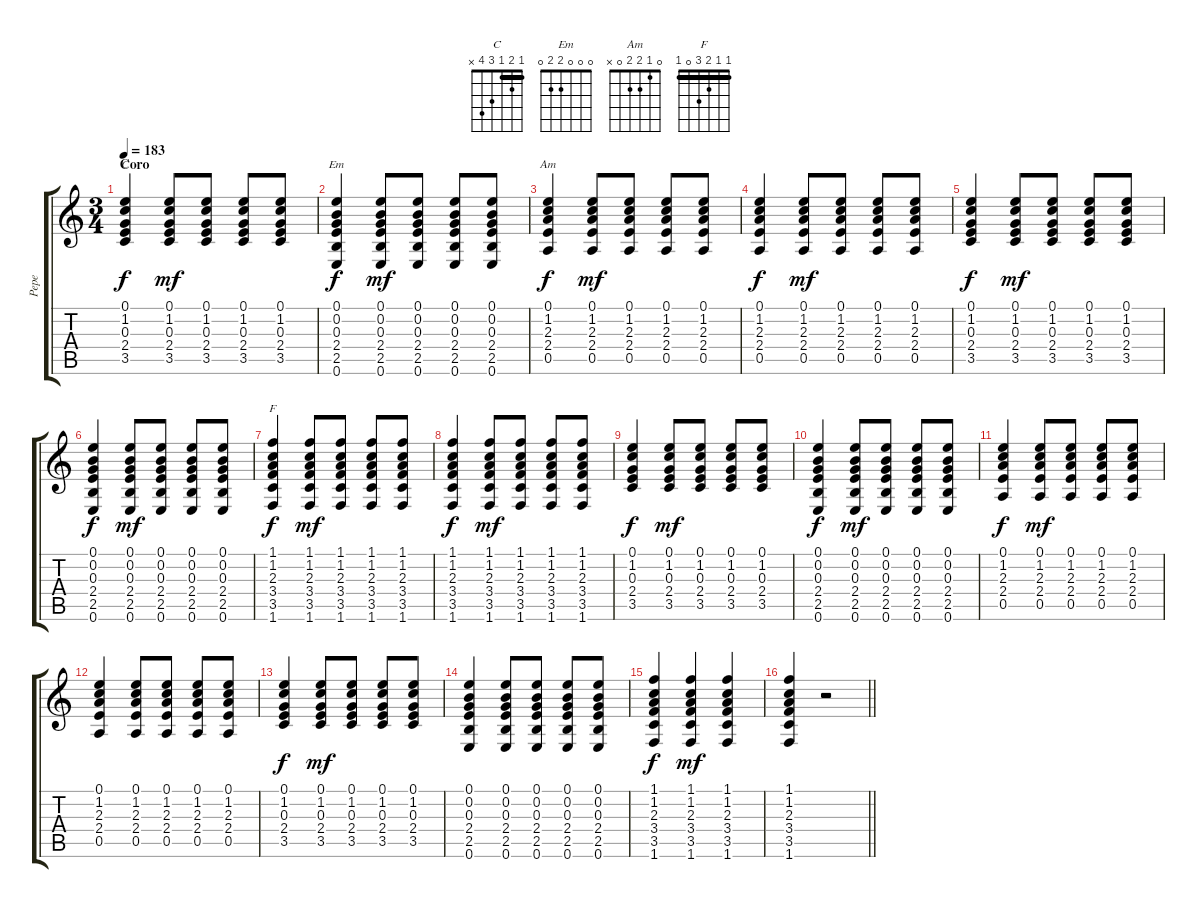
\track ("Pepe" "Pepe") {instrument acousticguitarsteel}
\staff {score tabs}
\tuning (E4 B3 G3 D3 A2 E2) {hide}
\chord ("C" 1 2 1 3 4 x) {barre 1}
\chord ("Em" 0 0 0 2 2 0)
\chord ("Am" 0 1 2 2 0 x)
\chord ("F" 1 1 2 3 0 1) {barre 1}
\ts (3 4)
\section ("" "Coro")
\tempo 183
\clef g2
\ks c
(0.1 1.2 0.3 2.4 3.5).4{ch "C" dy f} (0.1 1.2 0.3 2.4 3.5).8{dy mf} (0.1 1.2 0.3 2.4 3.5).8 (0.1 1.2 0.3 2.4 3.5).8 (0.1 1.2 0.3 2.4 3.5).8 |
(0.1 0.2 0.3 2.4 2.5 0.6).4{ch "Em" dy f} (0.1 0.2 0.3 2.4 2.5 0.6).8{dy mf} (0.1 0.2 0.3 2.4 2.5 0.6).8 (0.1 0.2 0.3 2.4 2.5 0.6).8 (0.1 0.2 0.3 2.4 2.5 0.6).8 |
(0.1 1.2 2.3 2.4 0.5).4{ch "Am" dy f} (0.1 1.2 2.3 2.4 0.5).8{dy mf} (0.1 1.2 2.3 2.4 0.5).8 (0.1 1.2 2.3 2.4 0.5).8 (0.1 1.2 2.3 2.4 0.5).8 |
(0.1 1.2 2.3 2.4 0.5).4{dy f} (0.1 1.2 2.3 2.4 0.5).8{dy mf} (0.1 1.2 2.3 2.4 0.5).8 (0.1 1.2 2.3 2.4 0.5).8 (0.1 1.2 2.3 2.4 0.5).8 |
(0.1 1.2 0.3 2.4 3.5).4{dy f} (0.1 1.2 0.3 2.4 3.5).8{dy mf} (0.1 1.2 0.3 2.4 3.5).8 (0.1 1.2 0.3 2.4 3.5).8 (0.1 1.2 0.3 2.4 3.5).8 |
(0.1 0.2 0.3 2.4 2.5 0.6).4{dy f} (0.1 0.2 0.3 2.4 2.5 0.6).8{dy mf} (0.1 0.2 0.3 2.4 2.5 0.6).8 (0.1 0.2 0.3 2.4 2.5 0.6).8 (0.1 0.2 0.3 2.4 2.5 0.6).8 |
(1.1 1.2 2.3 3.4 3.5 1.6).4{ch "F" dy f} (1.1 1.2 2.3 3.4 3.5 1.6).8{dy mf} (1.1 1.2 2.3 3.4 3.5 1.6).8 (1.1 1.2 2.3 3.4 3.5 1.6).8 (1.1 1.2 2.3 3.4 3.5 1.6).8 |
(1.1 1.2 2.3 3.4 3.5 1.6).4{dy f} (1.1 1.2 2.3 3.4 3.5 1.6).8{dy mf} (1.1 1.2 2.3 3.4 3.5 1.6).8 (1.1 1.2 2.3 3.4 3.5 1.6).8 (1.1 1.2 2.3 3.4 3.5 1.6).8 |
(0.1 1.2 0.3 2.4 3.5).4{dy f} (0.1 1.2 0.3 2.4 3.5).8{dy mf} (0.1 1.2 0.3 2.4 3.5).8 (0.1 1.2 0.3 2.4 3.5).8 (0.1 1.2 0.3 2.4 3.5).8 |
(0.1 0.2 0.3 2.4 2.5 0.6).4{dy f} (0.1 0.2 0.3 2.4 2.5 0.6).8{dy mf} (0.1 0.2 0.3 2.4 2.5 0.6).8 (0.1 0.2 0.3 2.4 2.5 0.6).8 (0.1 0.2 0.3 2.4 2.5 0.6).8 |
(0.1 1.2 2.3 2.4 0.5).4{dy f} (0.1 1.2 2.3 2.4 0.5).8{dy mf} (0.1 1.2 2.3 2.4 0.5).8 (0.1 1.2 2.3 2.4 0.5).8 (0.1 1.2 2.3 2.4 0.5).8 |
(0.1 1.2 2.3 2.4 0.5).4 (0.1 1.2 2.3 2.4 0.5).8 (0.1 1.2 2.3 2.4 0.5).8 (0.1 1.2 2.3 2.4 0.5).8 (0.1 1.2 2.3 2.4 0.5).8 |
(0.1 1.2 0.3 2.4 3.5).4{dy f} (0.1 1.2 0.3 2.4 3.5).8{dy mf} (0.1 1.2 0.3 2.4 3.5).8 (0.1 1.2 0.3 2.4 3.5).8 (0.1 1.2 0.3 2.4 3.5).8 |
(0.1 0.2 0.3 2.4 2.5 0.6).4 (0.1 0.2 0.3 2.4 2.5 0.6).8 (0.1 0.2 0.3 2.4 2.5 0.6).8 (0.1 0.2 0.3 2.4 2.5 0.6).8 (0.1 0.2 0.3 2.4 2.5 0.6).8 |
(1.1 1.2 2.3 3.4 3.5 1.6).4{dy f} (1.1 1.2 2.3 3.4 3.5 1.6).4{dy mf} (1.1 1.2 2.3 3.4 3.5 1.6).4 |
\barLineRight lightlight
(1.1 1.2 2.3 3.4 3.5 1.6).4 r.2
